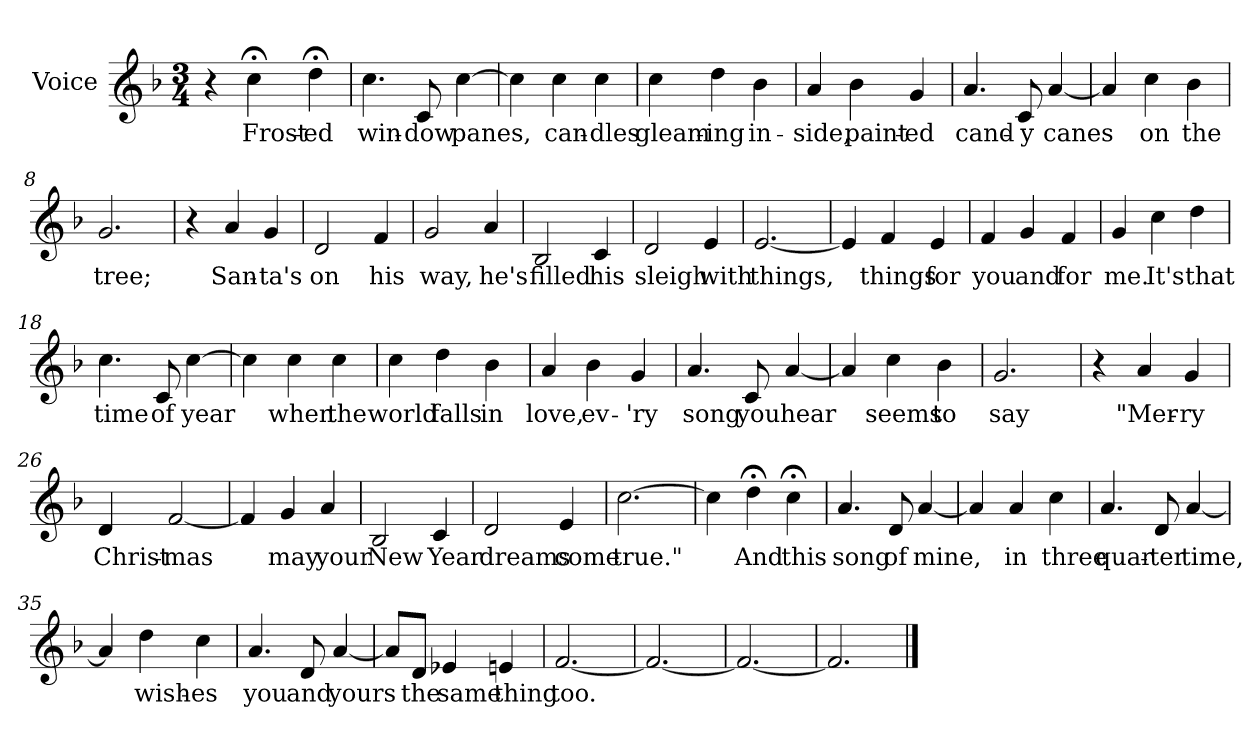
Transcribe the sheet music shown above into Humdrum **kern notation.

**kern	**text
*part1	*part1
*staff1	*staff1
*I"Voice	*
*clefG2	*
*k[b-]	*
*F:	*
*M3/4	*
=1	=1
4r	.
4cc;<\	Frost-
4dd;<\	-ed
=2	=2
4.cc\	win-
8c/	-dow
[4cc\	panes,
=3	=3
4cc\]	.
4cc\	can-
4cc\	-dles
=4	=4
4cc\	gleam-
4dd\	-ing
4b-\	in-
=5	=5
4a/	-side,
4b-\	paint-
4g/	-ed
!!LO:LB:g=z
=6	=6
4.a/	cand-
8c/	-y
[4a/	canes
=7	=7
4a/]	.
4cc\	on
4b-\	the
=8	=8
2.g/	tree;
=9	=9
4r	.
4a/	San-
4g/	-ta's
=10	=10
2d/	on
4f/	his
=11	=11
2g/	way,
4a/	he's
=12	=12
2B-/	filled
4c/	his
!!LO:LB:g=z
=13	=13
2d/	sleigh
4e/	with
=14	=14
[2.e/	things,
=15	=15
4e/]	.
4f/	things
4e/	for
=16	=16
4f/	you
4g/	and
4f/	for
=17	=17
4g/	me.
4cc\	It's
4dd\	that
=18	=18
4.cc\	time
8c/	of
[4cc\	year
!!LO:LB:g=z
=19	=19
4cc\]	.
4cc\	when
4cc\	the
=20	=20
4cc\	world
4dd\	falls
4b-\	in
=21	=21
4a/	love,
4b-\	ev-
4g/	-'ry
=22	=22
4.a/	song
8c/	you
[4a/	hear
=23	=23
4a/]	.
4cc\	seems
4b-\	to
=24	=24
2.g/	say
!!LO:LB:g=z
=25	=25
4r	.
4a/	"Mer-
4g/	-ry
=26	=26
4d/	Christ-
[2f/	-mas
=27	=27
4f/]	.
4g/	may
4a/	your
=28	=28
2B-/	New
4c/	Year
=29	=29
2d/	dreams
4e/	come
=30	=30
[2.cc\	true."
!!LO:LB:g=z
=31	=31
4cc\]	.
4dd;<\	And
4cc;<\	this
=32	=32
4.a/	song
8d/	of
[4a/	mine,
=33	=33
4a/]	.
4a/	in
4cc\	three
=34	=34
4.a/	quar-
8d/	ter
[4a/	time,
=35	=35
4a/]	.
4dd\	wish-
4cc\	-es
!!LO:LB:g=z
=36	=36
4.a/	you
8d/	and
[4a/	yours
=37	=37
8a/L]	.
8d/J	the
4e-X/	same
4en/	thing
=38	=38
[2.f/	too.
=39	=39
2.f/_	.
=40	=40
2.f/_	.
=41	=41
2.f/]	.
==	==
*-	*-
